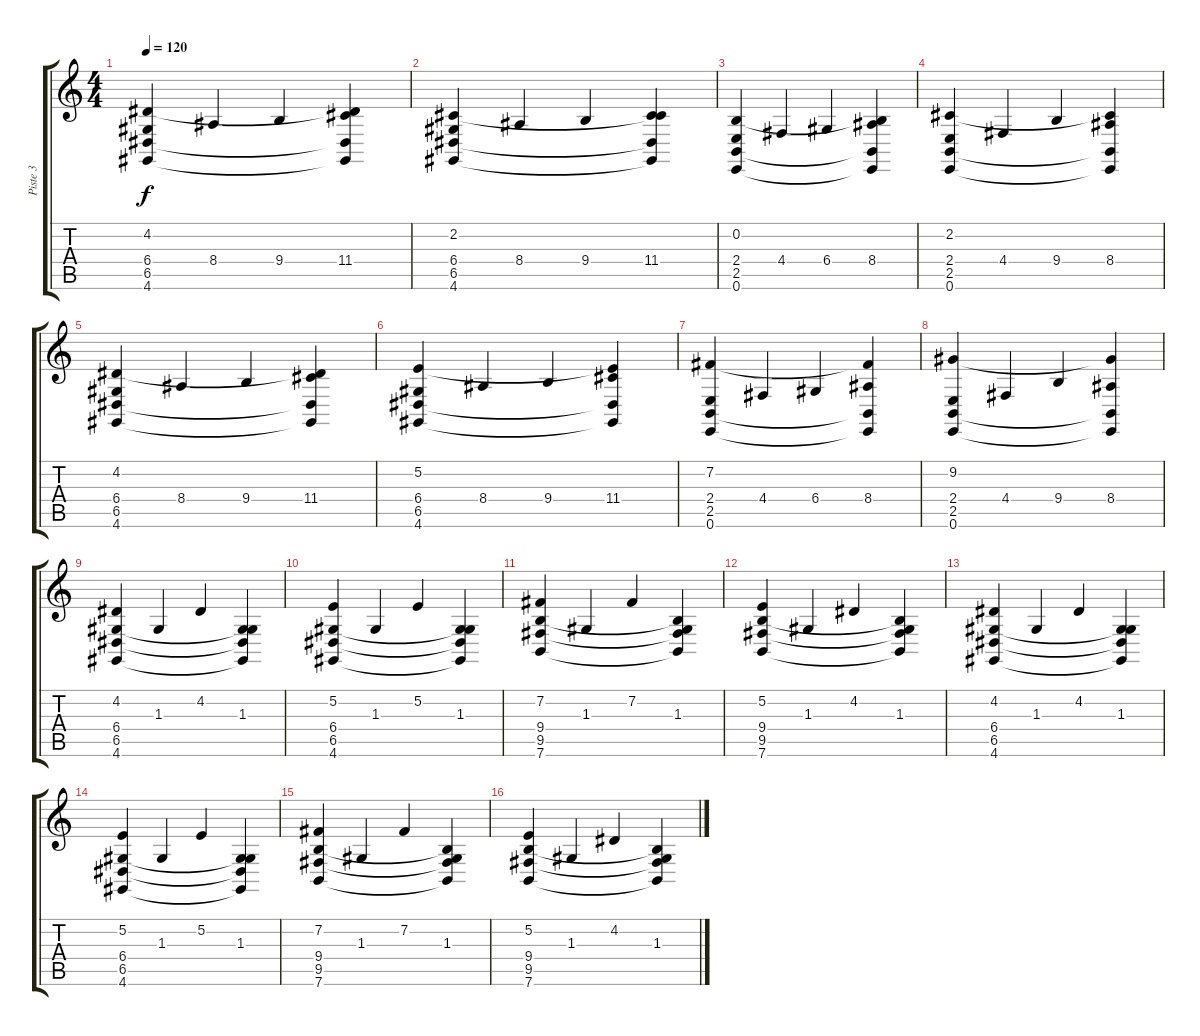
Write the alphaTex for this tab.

\track ("Piste 3" "Piste 3") {instrument pad8sweep}
\staff {score tabs}
\tuning (E4 B3 G3 D3 A2 E2) {hide}
\ts (4 4)
\tempo 120
\clef g2
\ks c
(4.2 6.4 6.5 4.6).4{dy f} 8.4.4 9.4.4 (4.2{t} 11.4 6.5{t} 4.6{t}).4 |
(2.2 6.4 6.5 4.6).4 8.4.4 9.4.4 (2.2{t} 11.4 6.5{t} 4.6{t}).4 |
(0.2 2.4 2.5 0.6).4 4.4.4 6.4.4 (0.2{t} 8.4 2.5{t} 0.6{t}).4 |
(2.2 2.4 2.5 0.6).4 4.4.4 9.4.4 (2.2{t} 8.4 2.5{t} 0.6{t}).4 |
(4.2 6.4 6.5 4.6).4 8.4.4 9.4.4 (4.2{t} 11.4 6.5{t} 4.6{t}).4 |
(5.2 6.4 6.5 4.6).4 8.4.4 9.4.4 (5.2{t} 11.4 6.5{t} 4.6{t}).4 |
(7.2 2.4 2.5 0.6).4 4.4.4 6.4.4 (7.2{t} 8.4 2.5{t} 0.6{t}).4 |
(9.2 2.4 2.5 0.6).4 4.4.4 9.4.4 (9.2{t} 8.4 2.5{t} 0.6{t}).4 |
(4.2 6.4 6.5 4.6).4 1.3.4 4.2.4 (1.3 6.4{t} 6.5{t} 4.6{t}).4 |
(5.2 6.4 6.5 4.6).4 1.3.4 5.2.4 (1.3 6.4{t} 6.5{t} 4.6{t}).4 |
(7.2 9.4 9.5 7.6).4 1.3.4 7.2.4 (1.3 9.4{t} 9.5{t} 7.6{t}).4 |
(5.2 9.4 9.5 7.6).4 1.3.4 4.2.4 (1.3 9.4{t} 9.5{t} 7.6{t}).4 |
(4.2 6.4 6.5 4.6).4 1.3.4 4.2.4 (1.3 6.4{t} 6.5{t} 4.6{t}).4 |
(5.2 6.4 6.5 4.6).4 1.3.4 5.2.4 (1.3 6.4{t} 6.5{t} 4.6{t}).4 |
(7.2 9.4 9.5 7.6).4 1.3.4 7.2.4 (1.3 9.4{t} 9.5{t} 7.6{t}).4 |
(5.2 9.4 9.5 7.6).4 1.3.4 4.2.4 (1.3 9.4{t} 9.5{t} 7.6{t}).4
